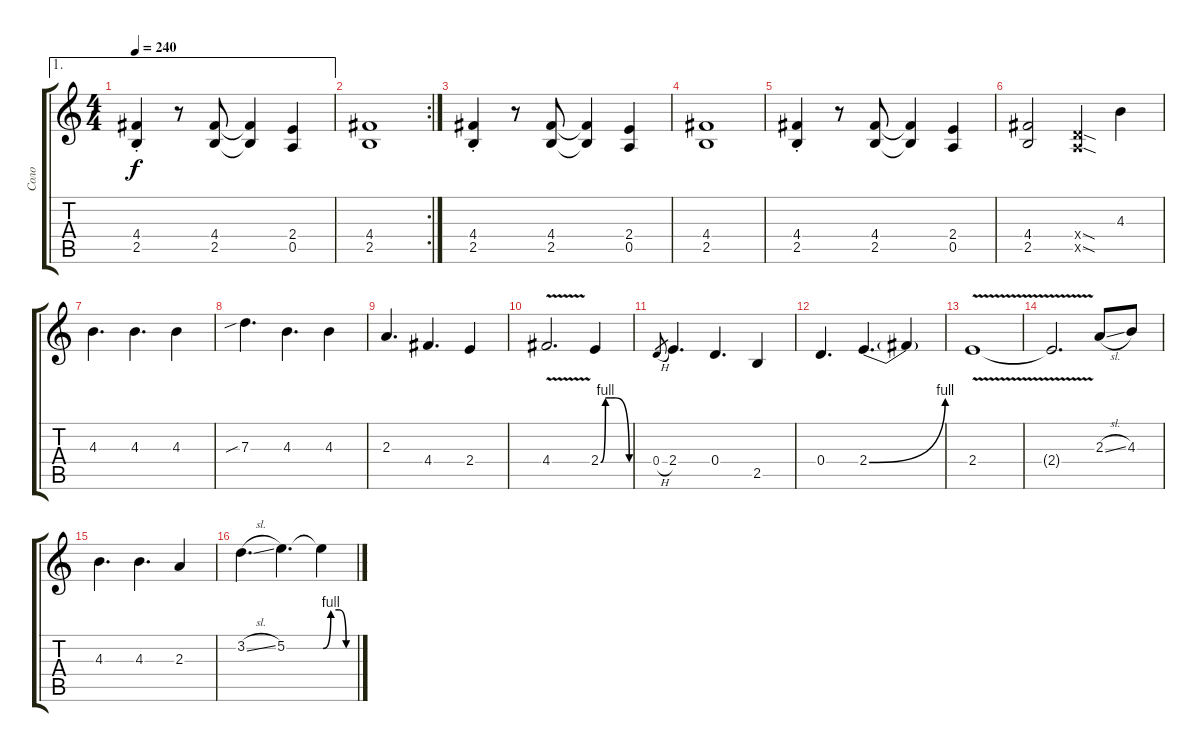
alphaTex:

\track ("Соло" "Соло") {instrument distortionguitar}
\staff {score tabs}
\tuning (E4 B3 G3 D3 A2 E2) {hide}
\ae 1
\ts (4 4)
\tempo 240
\clef g2
\ks c
(4.4{st} 2.5{st}).4{dy f} r.8 (4.4 2.5).8 (4.4{t} 2.5{t}).4 (2.4 0.5).4 |
\rc 2
(4.4 2.5).1 |
(4.4{st} 2.5{st}).4 r.8 (4.4 2.5).8 (4.4{t} 2.5{t}).4 (2.4 0.5).4 |
(4.4 2.5).1 |
(4.4{st} 2.5{st}).4 r.8 (4.4 2.5).8 (4.4{t} 2.5{t}).4 (2.4 0.5).4 |
(4.4 2.5).2 (0.4{sod x} 0.5{sod x}).4 4.3.4 |
4.3.4{d} 4.3.4{d} 4.3.4 |
7.3{sib}.4{d} 4.3.4{d} 4.3.4 |
2.3.4{d} 4.4.4{d} 2.4.4 |
4.4{v}.2{d} 2.4{be (custom 0 0 10 4 20 4 30 4 60 0)}.4 |
0.4{h}.8{gr} 2.4.4{d} 0.4.4{d} 2.5.4 |
0.4.4{d} 2.4{be (bend 0 0 60 4)}.4{d} 2.4{t}.4 |
2.4{v}.1 |
2.4{t}.2{d} 2.3{sl}.8 4.3.8 |
4.3.4{d} 4.3.4{d} 2.3.4 |
3.2{sl}.4{d} 5.2.4{d} 5.2{be (custom 0 0 15 4 31 4 45 0 60 0) t}.4
